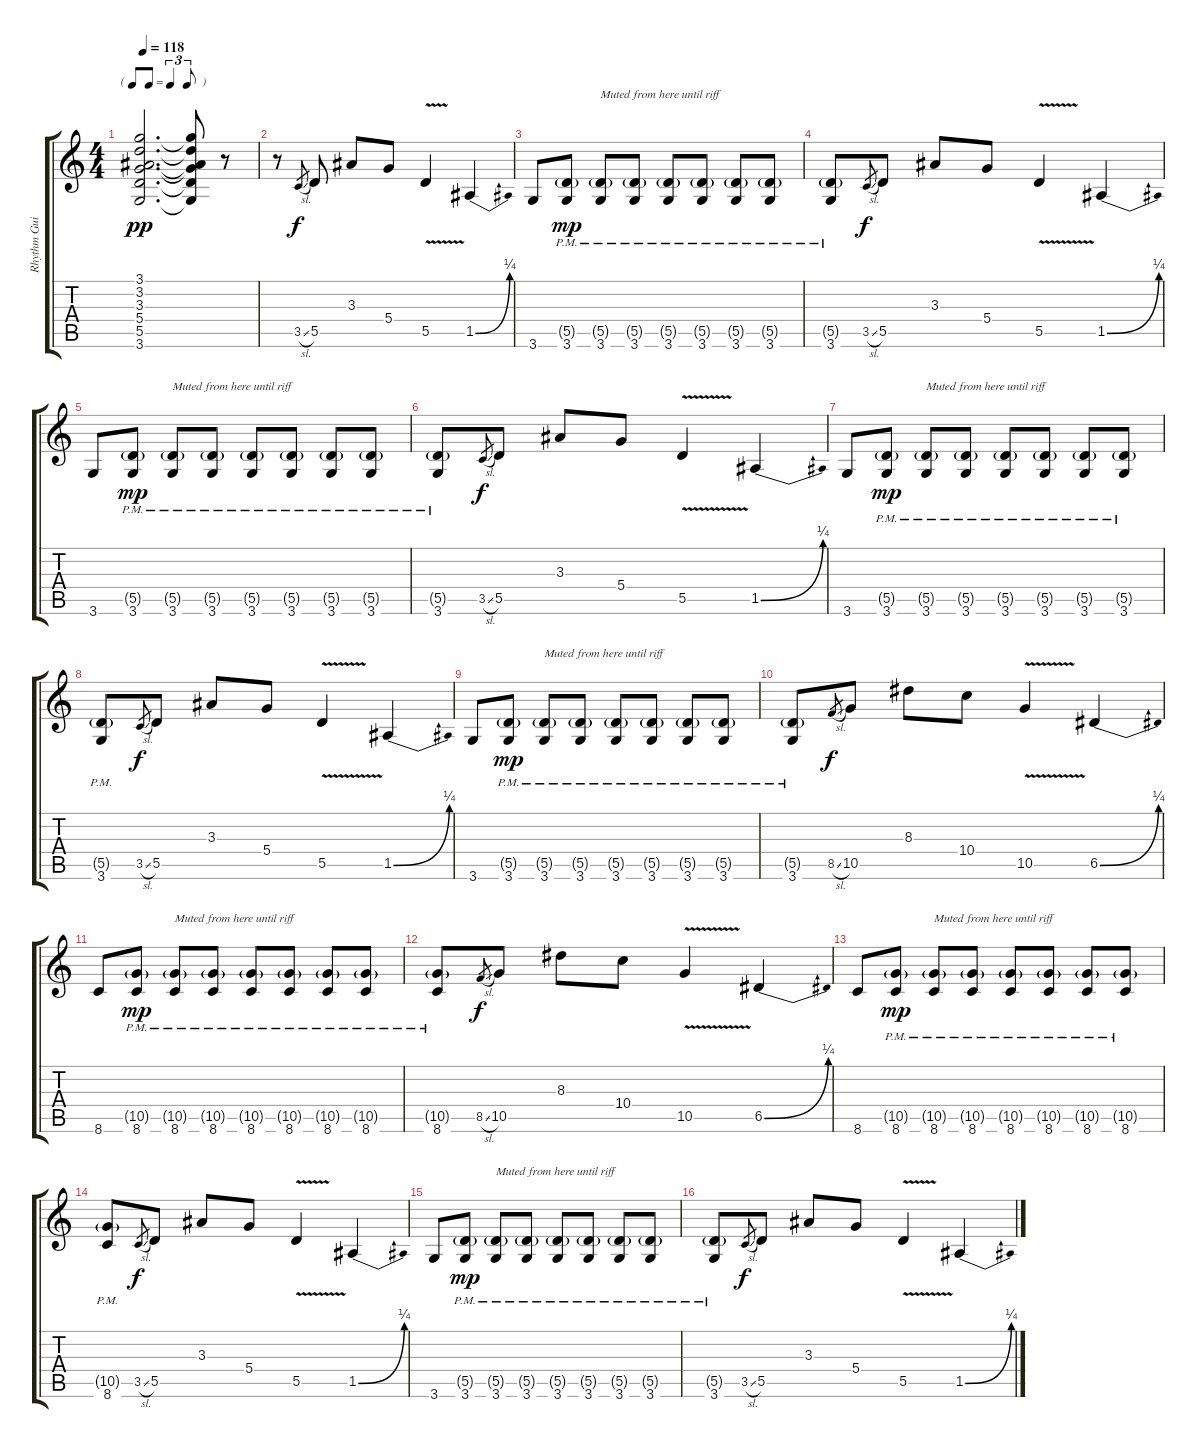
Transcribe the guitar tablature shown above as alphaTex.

\track ("Rhythm Guitar" "Rhythm Gui") {instrument overdrivenguitar}
\staff {score tabs}
\tuning (E4 B3 G3 D3 A2 E2) {hide}
\ts (4 4)
\tf triplet8th
\tempo 118
\clef g2
\ks c
(3.1 3.2 3.3 5.4 5.5 3.6).2{d dy pp} (3.1{t} 3.2{t} 3.3{t} 5.4{t} 5.5{t} 3.6{t}).8 r.8 |
r.8 3.5{sl}.8{gr dy f} 5.5.8 3.3.8 5.4.8 5.5{v}.4 1.5{be (bend 0 0 60 1)}.4 |
3.6.8 (5.5{g pm} 3.6{pm}).8{dy mp} (5.5{g pm} 3.6{pm}).8{txt "Muted from here until riff"} (5.5{g pm} 3.6{pm}).8 (5.5{g pm} 3.6{pm}).8 (5.5{g pm} 3.6{pm}).8 (5.5{g pm} 3.6{pm}).8 (5.5{g pm} 3.6{pm}).8 |
(5.5{g pm} 3.6{pm}).8 3.5{sl}.8{gr dy f} 5.5.8 3.3.8 5.4.8 5.5{v}.4 1.5{be (bend 0 0 60 1)}.4 |
3.6.8 (5.5{g pm} 3.6{pm}).8{dy mp} (5.5{g pm} 3.6{pm}).8{txt "Muted from here until riff"} (5.5{g pm} 3.6{pm}).8 (5.5{g pm} 3.6{pm}).8 (5.5{g pm} 3.6{pm}).8 (5.5{g pm} 3.6{pm}).8 (5.5{g pm} 3.6{pm}).8 |
(5.5{g pm} 3.6{pm}).8 3.5{sl}.8{gr dy f} 5.5.8 3.3.8 5.4.8 5.5{v}.4 1.5{be (bend 0 0 60 1)}.4 |
3.6.8 (5.5{g pm} 3.6{pm}).8{dy mp} (5.5{g pm} 3.6{pm}).8{txt "Muted from here until riff"} (5.5{g pm} 3.6{pm}).8 (5.5{g pm} 3.6{pm}).8 (5.5{g pm} 3.6{pm}).8 (5.5{g pm} 3.6{pm}).8 (5.5{g pm} 3.6{pm}).8 |
(5.5{g pm} 3.6{pm}).8 3.5{sl}.8{gr dy f} 5.5.8 3.3.8 5.4.8 5.5{v}.4 1.5{be (bend 0 0 60 1)}.4 |
3.6.8 (5.5{g pm} 3.6{pm}).8{dy mp} (5.5{g pm} 3.6{pm}).8{txt "Muted from here until riff"} (5.5{g pm} 3.6{pm}).8 (5.5{g pm} 3.6{pm}).8 (5.5{g pm} 3.6{pm}).8 (5.5{g pm} 3.6{pm}).8 (5.5{g pm} 3.6{pm}).8 |
(5.5{g pm} 3.6{pm}).8 8.5{sl}.8{gr dy f} 10.5.8 8.3.8 10.4.8 10.5{v}.4 6.5{be (bend 0 0 60 1)}.4 |
8.6.8 (10.5{g pm} 8.6{pm}).8{dy mp} (10.5{g pm} 8.6{pm}).8{txt "Muted from here until riff"} (10.5{g pm} 8.6{pm}).8 (10.5{g pm} 8.6{pm}).8 (10.5{g pm} 8.6{pm}).8 (10.5{g pm} 8.6{pm}).8 (10.5{g pm} 8.6{pm}).8 |
(10.5{g pm} 8.6{pm}).8 8.5{sl}.8{gr dy f} 10.5.8 8.3.8 10.4.8 10.5{v}.4 6.5{be (bend 0 0 60 1)}.4 |
8.6.8 (10.5{g pm} 8.6{pm}).8{dy mp} (10.5{g pm} 8.6{pm}).8{txt "Muted from here until riff"} (10.5{g pm} 8.6{pm}).8 (10.5{g pm} 8.6{pm}).8 (10.5{g pm} 8.6{pm}).8 (10.5{g pm} 8.6{pm}).8 (10.5{g pm} 8.6{pm}).8 |
(10.5{g pm} 8.6{pm}).8 3.5{sl}.8{gr dy f} 5.5.8 3.3.8 5.4.8 5.5{v}.4 1.5{be (bend 0 0 60 1)}.4 |
3.6.8 (5.5{g pm} 3.6{pm}).8{dy mp} (5.5{g pm} 3.6{pm}).8{txt "Muted from here until riff"} (5.5{g pm} 3.6{pm}).8 (5.5{g pm} 3.6{pm}).8 (5.5{g pm} 3.6{pm}).8 (5.5{g pm} 3.6{pm}).8 (5.5{g pm} 3.6{pm}).8 |
(5.5{g pm} 3.6{pm}).8 3.5{sl}.8{gr dy f} 5.5.8 3.3.8 5.4.8 5.5{v}.4 1.5{be (bend 0 0 60 1)}.4
